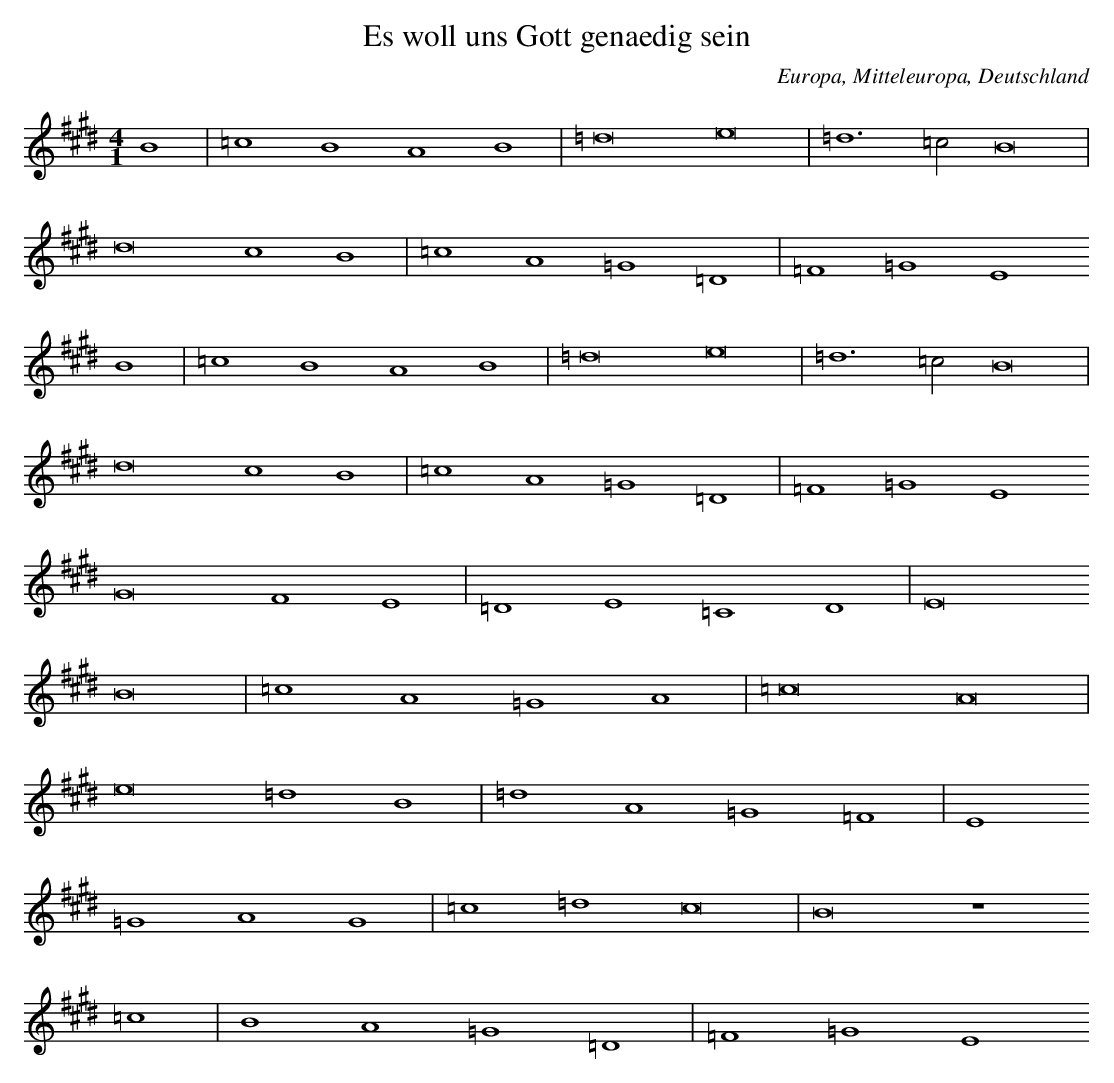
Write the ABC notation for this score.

X:1
T: Es woll uns Gott genaedig sein
O: Europa, Mitteleuropa, Deutschland
M: 4/1
L: 1/2
K: E
B2 | =c2B2A2B2 | =d4e4 | =d3=cB4 |
d4c2B2 | =c2A2=G2=D2 | =F2=G2E2
B2 | =c2B2A2B2 | =d4e4 | =d3=cB4 |
d4c2B2 | =c2A2=G2=D2 | =F2=G2E2
G4F2E2 | =D2E2=C2D2 | E4
B4 | =c2A2=G2A2 | =c4A4 |
e4=d2B2 | =d2A2=G2=F2 | E2
=G2A2G2 | =c2=d2c4 | B4z2
=c2 | B2A2=G2=D2 | =F2=G2E2
